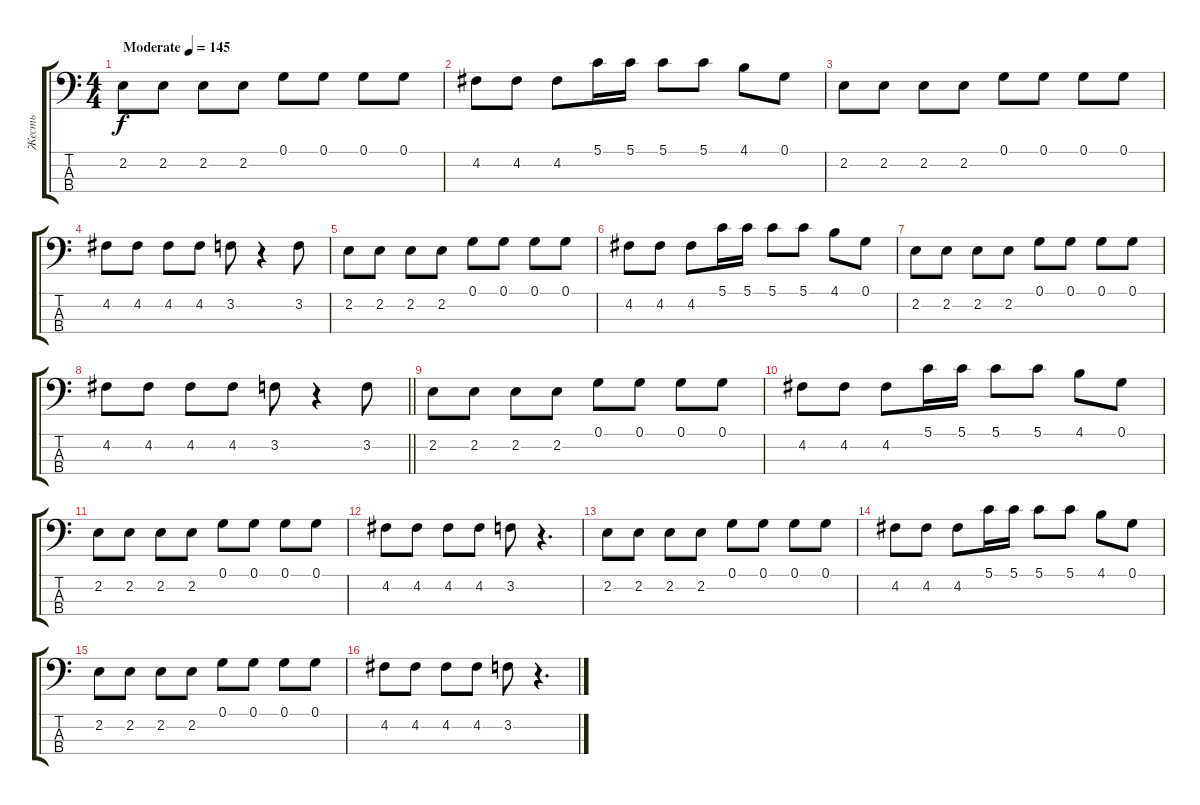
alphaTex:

\track ("Жесть" "Жесть") {instrument electricbassfinger}
\staff {score tabs}
\tuning (G2 D2 A1 E1) {hide}
\ts (4 4)
\tempo (145 "Moderate")
\clef f4
\ks c
2.2.8{dy f instrument electricbassfinger} 2.2.8 2.2.8 2.2.8 0.1.8 0.1.8 0.1.8 0.1.8 |
4.2.8 4.2.8 4.2.8 5.1.16 5.1.16 5.1.8 5.1.8 4.1.8 0.1.8 |
2.2.8 2.2.8 2.2.8 2.2.8 0.1.8 0.1.8 0.1.8 0.1.8 |
4.2.8 4.2.8 4.2.8 4.2.8 3.2.8 r.4 3.2.8 |
2.2.8 2.2.8 2.2.8 2.2.8 0.1.8 0.1.8 0.1.8 0.1.8 |
4.2.8 4.2.8 4.2.8 5.1.16 5.1.16 5.1.8 5.1.8 4.1.8 0.1.8 |
2.2.8 2.2.8 2.2.8 2.2.8 0.1.8 0.1.8 0.1.8 0.1.8 |
\barLineRight lightlight
4.2.8 4.2.8 4.2.8 4.2.8 3.2.8 r.4 3.2.8 |
2.2.8 2.2.8 2.2.8 2.2.8 0.1.8 0.1.8 0.1.8 0.1.8 |
4.2.8 4.2.8 4.2.8 5.1.16 5.1.16 5.1.8 5.1.8 4.1.8 0.1.8 |
2.2.8 2.2.8 2.2.8 2.2.8 0.1.8 0.1.8 0.1.8 0.1.8 |
4.2.8 4.2.8 4.2.8 4.2.8 3.2.8 r.4{d} |
2.2.8 2.2.8 2.2.8 2.2.8 0.1.8 0.1.8 0.1.8 0.1.8 |
4.2.8 4.2.8 4.2.8 5.1.16 5.1.16 5.1.8 5.1.8 4.1.8 0.1.8 |
2.2.8 2.2.8 2.2.8 2.2.8 0.1.8 0.1.8 0.1.8 0.1.8 |
4.2.8 4.2.8 4.2.8 4.2.8 3.2.8 r.4{d}
